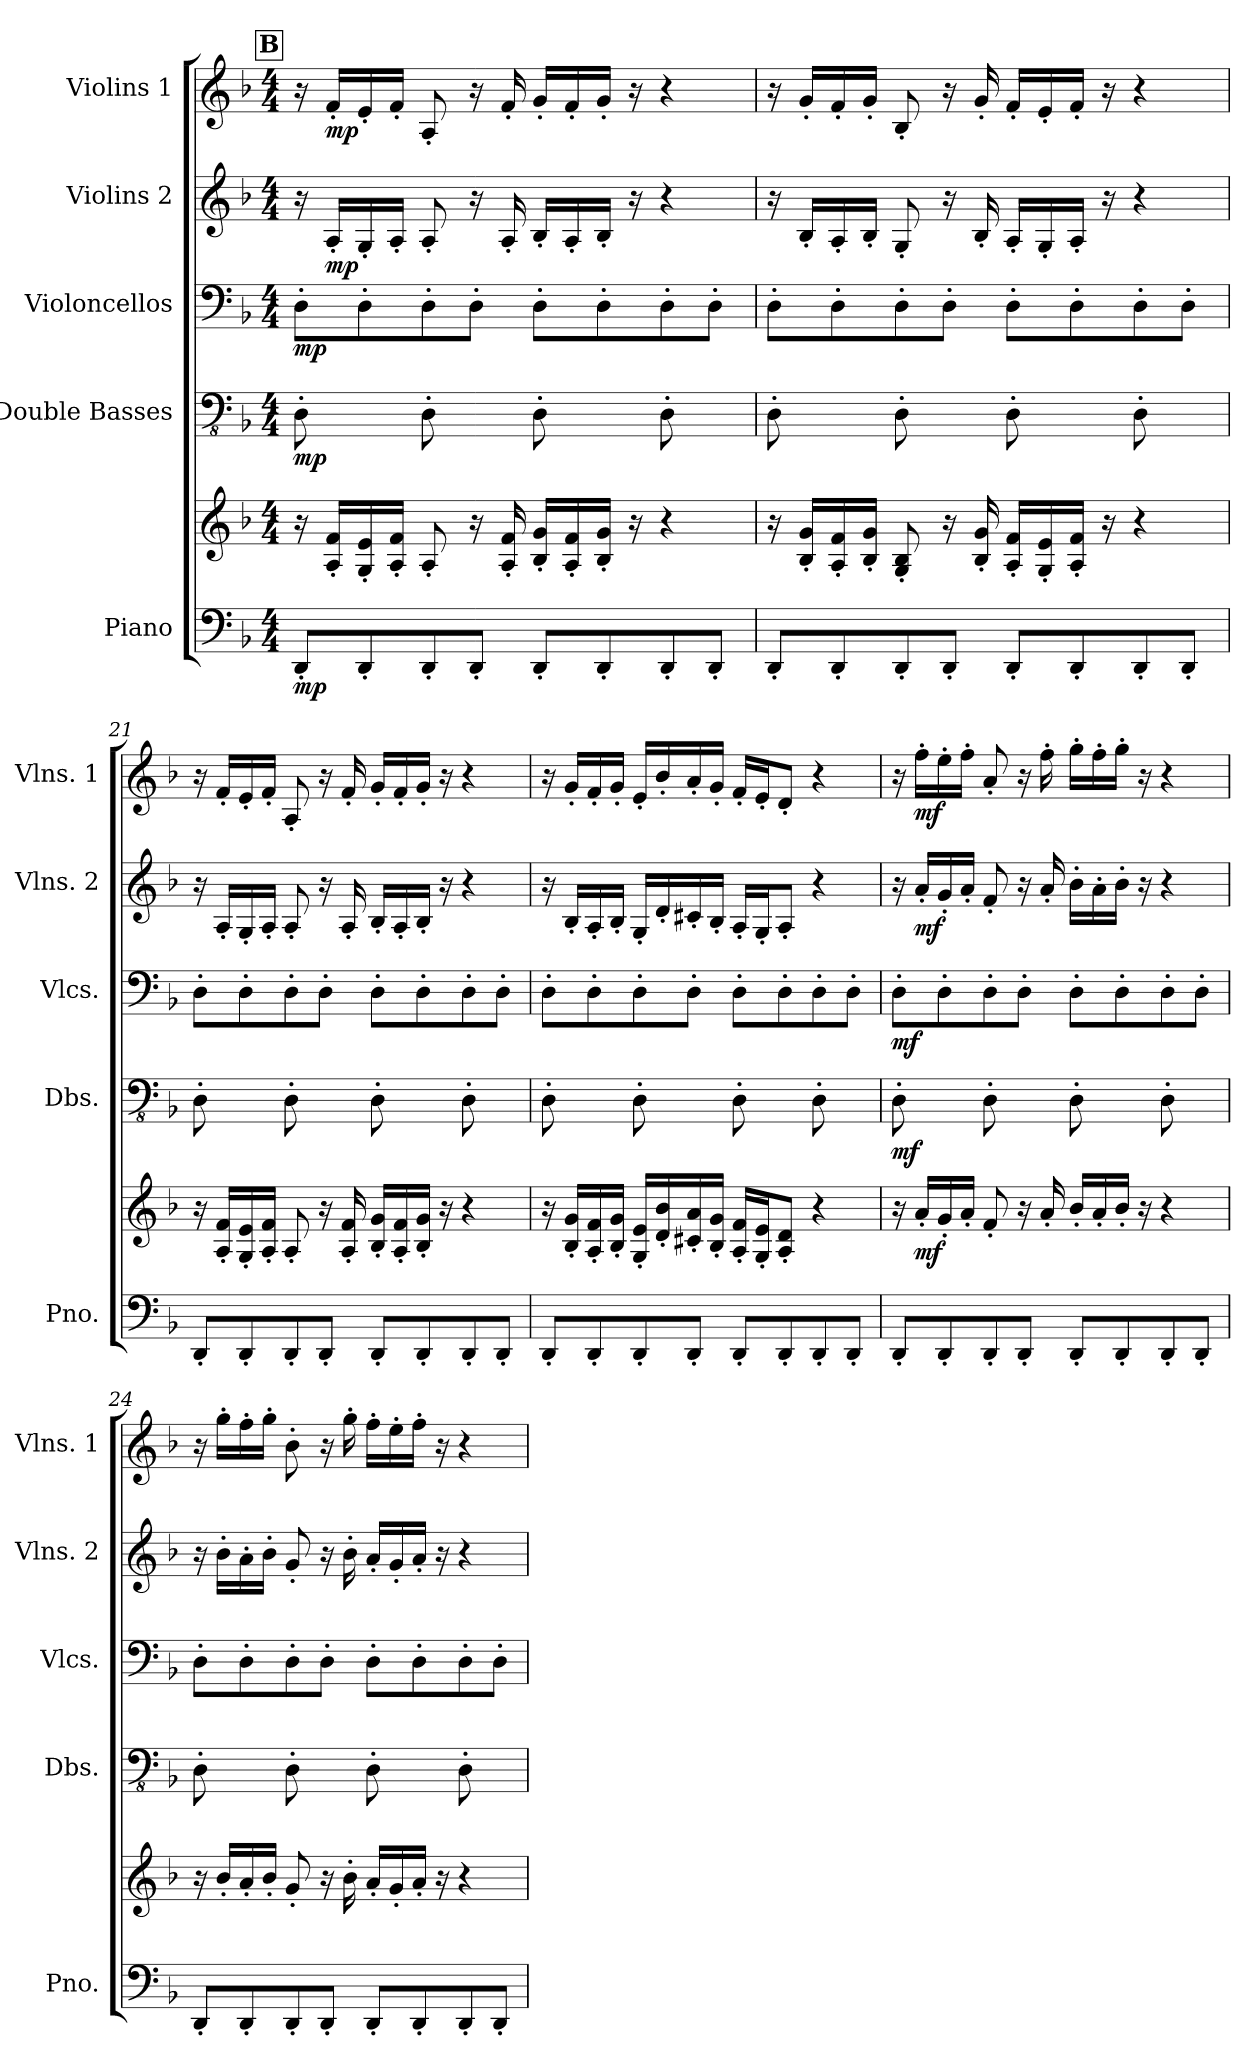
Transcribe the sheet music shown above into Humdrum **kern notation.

**kern	**kern	**dynam	**kern	**dynam	**kern	**dynam	**kern	**dynam	**kern	**dynam
*part5	*part5	*part5	*part4	*part4	*part3	*part3	*part2	*part2	*part1	*part1
*staff6	*staff5	*staff5/6	*staff4	*staff4	*staff3	*staff3	*staff2	*staff2	*staff1	*staff1
*I"Piano	*	*	*I"Double Basses	*	*I"Violoncellos	*	*I"Violins 2	*	*I"Violins 1	*
*I'Pno.	*	*	*I'Dbs.	*	*I'Vlcs.	*	*I'Vlns. 2	*	*I'Vlns. 1	*
!!LO:LB:g=z
*clefF4	*clefG2	*	*clefFv4	*	*clefF4	*	*clefG2	*	*clefG2	*
*k[b-]	*k[b-]	*	*k[b-]	*	*k[b-]	*	*k[b-]	*	*k[b-]	*
*M4/4	*M4/4	*	*M4/4	*	*M4/4	*	*M4/4	*	*M4/4	*
!!LO:REH:place=s1:a:B:fs=14.7791:t=B
=19	=19	=19	=19	=19	=19	=19	=19	=19	=19	=19
!	!	!LO:DY:b=2	!	!LO:DY:b	!	!LO:DY:b	!	!	!	!
8DD'/L	16r	mp	8DD'\	mp	8D'\L	mp	16r	.	16r	.
!	!	!	!	!	!	!	!	!LO:DY:b	!	!LO:DY:b
.	16A/' 16f/'LL	.	.	.	.	.	16A'/LL	mp	16f'/LL	mp
8DD'/	16G/' 16e/'	.	8ryy	.	8D'\	.	16G'/	.	16e'/	.
.	16A/' 16f/'JJ	.	.	.	.	.	16A'/JJ	.	16f'/JJ	.
8DD'/	8A'/	.	8DD'\	.	8D'\	.	8A'/	.	8A'/	.
8DD'/J	16r	.	8ryy	.	8D'\J	.	16r	.	16r	.
.	16A/' 16f/'	.	.	.	.	.	16A'/	.	16f'/	.
8DD'/L	16B-/' 16g/'LL	.	8DD'\	.	8D'\L	.	16B-'/LL	.	16g'/LL	.
.	16A/' 16f/'	.	.	.	.	.	16A'/	.	16f'/	.
8DD'/	16B-/' 16g/'JJ	.	8ryy	.	8D'\	.	16B-'/JJ	.	16g'/JJ	.
.	16r	.	.	.	.	.	16r	.	16r	.
8DD'/	4r	.	8DD'\	.	8D'\	.	4r	.	4r	.
8DD'/J	.	.	8ryy	.	8D'\J	.	.	.	.	.
=20	=20	=20	=20	=20	=20	=20	=20	=20	=20	=20
8DD'/L	16r	.	8DD'\	.	8D'\L	.	16r	.	16r	.
.	16B-/' 16g/'LL	.	.	.	.	.	16B-'/LL	.	16g'/LL	.
8DD'/	16A/' 16f/'	.	8ryy	.	8D'\	.	16A'/	.	16f'/	.
.	16B-/' 16g/'JJ	.	.	.	.	.	16B-'/JJ	.	16g'/JJ	.
8DD'/	8G/' 8B-/'	.	8DD'\	.	8D'\	.	8G'/	.	8B-'/	.
8DD'/J	16r	.	8ryy	.	8D'\J	.	16r	.	16r	.
.	16B-/' 16g/'	.	.	.	.	.	16B-'/	.	16g'/	.
8DD'/L	16A/' 16f/'LL	.	8DD'\	.	8D'\L	.	16A'/LL	.	16f'/LL	.
.	16G/' 16e/'	.	.	.	.	.	16G'/	.	16e'/	.
8DD'/	16A/' 16f/'JJ	.	8ryy	.	8D'\	.	16A'/JJ	.	16f'/JJ	.
.	16r	.	.	.	.	.	16r	.	16r	.
8DD'/	4r	.	8DD'\	.	8D'\	.	4r	.	4r	.
8DD'/J	.	.	8ryy	.	8D'\J	.	.	.	.	.
!!LO:LB:g=z
=21	=21	=21	=21	=21	=21	=21	=21	=21	=21	=21
8DD'/L	16r	.	8DD'\	.	8D'\L	.	16r	.	16r	.
.	16A/' 16f/'LL	.	.	.	.	.	16A'/LL	.	16f'/LL	.
8DD'/	16G/' 16e/'	.	8ryy	.	8D'\	.	16G'/	.	16e'/	.
.	16A/' 16f/'JJ	.	.	.	.	.	16A'/JJ	.	16f'/JJ	.
8DD'/	8A'/	.	8DD'\	.	8D'\	.	8A'/	.	8A'/	.
8DD'/J	16r	.	8ryy	.	8D'\J	.	16r	.	16r	.
.	16A/' 16f/'	.	.	.	.	.	16A'/	.	16f'/	.
8DD'/L	16B-/' 16g/'LL	.	8DD'\	.	8D'\L	.	16B-'/LL	.	16g'/LL	.
.	16A/' 16f/'	.	.	.	.	.	16A'/	.	16f'/	.
8DD'/	16B-/' 16g/'JJ	.	8ryy	.	8D'\	.	16B-'/JJ	.	16g'/JJ	.
.	16r	.	.	.	.	.	16r	.	16r	.
8DD'/	4r	.	8DD'\	.	8D'\	.	4r	.	4r	.
8DD'/J	.	.	8ryy	.	8D'\J	.	.	.	.	.
=22	=22	=22	=22	=22	=22	=22	=22	=22	=22	=22
8DD'/L	16r	.	8DD'\	.	8D'\L	.	16r	.	16r	.
.	16B-/' 16g/'LL	.	.	.	.	.	16B-'/LL	.	16g'/LL	.
8DD'/	16A/' 16f/'	.	8ryy	.	8D'\	.	16A'/	.	16f'/	.
.	16B-/' 16g/'JJ	.	.	.	.	.	16B-'/JJ	.	16g'/JJ	.
8DD'/	16G/' 16e/'LL	.	8DD'\	.	8D'\	.	16G'/LL	.	16e'/LL	.
.	16d/' 16b-/'	.	.	.	.	.	16d'/	.	16b-'\	.
8DD'/J	16c#X/' 16a/'	.	8ryy	.	8D'\J	.	16c#X'/	.	16a'/	.
.	16B-/' 16g/'JJ	.	.	.	.	.	16B-'/JJ	.	16g'/JJ	.
8DD'/L	16A/' 16f/'LL	.	8DD'\	.	8D'\L	.	16A'/LL	.	16f'/LL	.
.	16G/' 16e/'J	.	.	.	.	.	16G'/J	.	16e'/J	.
8DD'/	8A/' 8d/'J	.	8ryy	.	8D'\	.	8A'/J	.	8d'/J	.
8DD'/	4r	.	8DD'\	.	8D'\	.	4r	.	4r	.
8DD'/J	.	.	8ryy	.	8D'\J	.	.	.	.	.
=23	=23	=23	=23	=23	=23	=23	=23	=23	=23	=23
!	!	!LO:DY:b=2	!	!	!	!	!	!	!	!
!	!	!LO:DY:n=1:b	!	!LO:DY:b	!	!LO:DY:b	!	!	!	!
8DD'/L	16r	mf mf	8DD'\	mf	8D'\L	mf	16r	.	16r	.
!	!	!LO:DY:n=2:b	!	!	!	!	!	!LO:DY:b	!	!LO:DY:b
.	16a'/LL	mf	.	.	.	.	16a'/LL	mf	16ff'\LL	mf
8DD'/	16g'/	.	8ryy	.	8D'\	.	16g'/	.	16ee'\	.
.	16a'/JJ	.	.	.	.	.	16a'/JJ	.	16ff'\JJ	.
8DD'/	8f'/	.	8DD'\	.	8D'\	.	8f'/	.	8a'/	.
8DD'/J	16r	.	8ryy	.	8D'\J	.	16r	.	16r	.
.	16a'/	.	.	.	.	.	16a'/	.	16ff'\	.
8DD'/L	16b-'/LL	.	8DD'\	.	8D'\L	.	16b-'\LL	.	16gg'\LL	.
.	16a'/	.	.	.	.	.	16a'/	.	16ff'\	.
8DD'/	16b-'/JJ	.	8ryy	.	8D'\	.	16b-'\JJ	.	16gg'\JJ	.
.	16r	.	.	.	.	.	16r	.	16r	.
8DD'/	4r	.	8DD'\	.	8D'\	.	4r	.	4r	.
8DD'/J	.	.	8ryy	.	8D'\J	.	.	.	.	.
!!LO:LB:g=z
=24	=24	=24	=24	=24	=24	=24	=24	=24	=24	=24
8DD'/L	16r	.	8DD'\	.	8D'\L	.	16r	.	16r	.
.	16b-'/LL	.	.	.	.	.	16b-'\LL	.	16gg'\LL	.
8DD'/	16a'/	.	8ryy	.	8D'\	.	16a'/	.	16ff'\	.
.	16b-'/JJ	.	.	.	.	.	16b-'\JJ	.	16gg'\JJ	.
8DD'/	8g'/	.	8DD'\	.	8D'\	.	8g'/	.	8b-'\	.
8DD'/J	16r	.	8ryy	.	8D'\J	.	16r	.	16r	.
.	16b-'\	.	.	.	.	.	16b-'\	.	16gg'\	.
8DD'/L	16a'/LL	.	8DD'\	.	8D'\L	.	16a'/LL	.	16ff'\LL	.
.	16g'/	.	.	.	.	.	16g'/	.	16ee'\	.
8DD'/	16a'/JJ	.	8ryy	.	8D'\	.	16a'/JJ	.	16ff'\JJ	.
.	16r	.	.	.	.	.	16r	.	16r	.
8DD'/	4r	.	8DD'\	.	8D'\	.	4r	.	4r	.
8DD'/J	.	.	8ryy	.	8D'\J	.	.	.	.	.
=	=	=	=	=	=	=	=	=	=	=
*-	*-	*-	*-	*-	*-	*-	*-	*-	*-	*-
